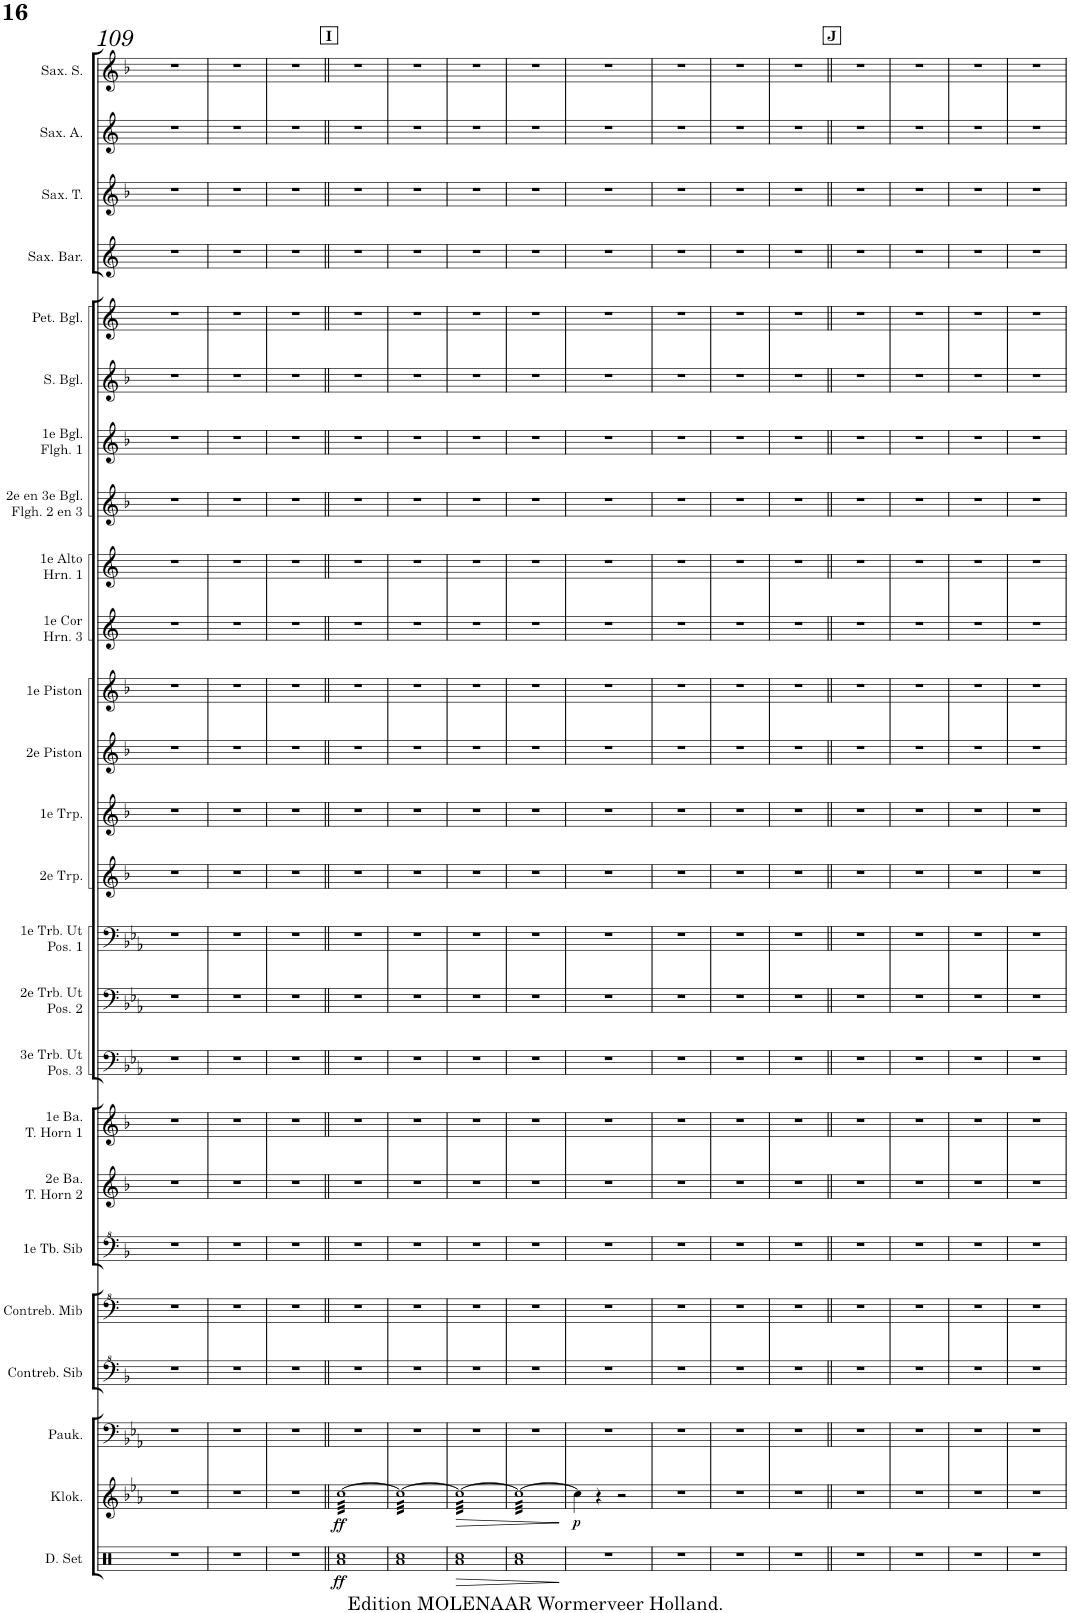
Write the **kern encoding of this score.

**kern	**dynam	**kern	**dynam	**kern	**kern	**kern	**kern	**kern	**kern	**kern	**kern	**kern	**kern	**kern	**kern	**kern	**kern	**kern	**kern	**kern	**kern	**kern	**kern	**kern	**kern	**kern
*part25	*part25	*part24	*part24	*part23	*part22	*part21	*part20	*part19	*part18	*part17	*part16	*part15	*part14	*part13	*part12	*part11	*part10	*part9	*part8	*part7	*part6	*part5	*part4	*part3	*part2	*part1
*staff25	*staff25	*staff24	*staff24	*staff23	*staff22	*staff21	*staff20	*staff19	*staff18	*staff17	*staff16	*staff15	*staff14	*staff13	*staff12	*staff11	*staff10	*staff9	*staff8	*staff7	*staff6	*staff5	*staff4	*staff3	*staff2	*staff1
*I"Grote Trom	*	*I"Tambour	*	*I"Pauken	*I"Contrebasse Sib	*I"Contrebasse Mib	*I"1e Tuba Sib	*I"2e Baryton Tenorhorn 2	*I"1e Baryton Tenorhorn 1	*I"3e Trombone Ut Posaune 3	*I"2e Trombone Ut Posaune 2	*I"1e Trombone Ut Posaune 1	*I"2e Trompet	*I"1e Trompet	*I"2e Piston	*I"1e Piston	*I"1e Cor Horn 3	*I"1e Alto Horn 1	*I"2e en 3e Bugle Flugelhorn 2 en 3	*I"1e Bugle Flugelhorn 1	*I"Solo Bugle Fanfare	*I"Petite Bugle	*I"Saxophoon Baryton	*I"Saxophoon Tenor	*I"Saxophoon Alt	*I"Saxophoon Sopraan
*	*	*	*	*I'Pauk.	*I'Contreb. Sib	*I'Contreb. Mib	*I'1e Tb. Sib	*I'2e Ba. T. Horn 2	*I'1e Ba. T. Horn 1	*I'3e Trb. Ut Pos. 3	*I'2e Trb. Ut Pos. 2	*I'1e Trb. Ut Pos. 1	*I'2e Trp.	*I'1e Trp.	*I'2e Piston	*I'1e Piston	*I'1e Cor Hrn. 3	*I'1e Alto Hrn. 1	*I'2e en 3e Bgl. Flgh. 2 en 3	*I'1e Bgl. Flgh. 1	*I'S. Bgl.	*I'Pet. Bgl.	*I'Sax. Bar.	*I'Sax. T.	*I'Sax. A.	*I'Sax. S.
!!LO:PB:g=z
*clefX	*	*clefG2	*	*clefF4	*clefF^4	*clefF^4	*clefF^4	*clefG2	*clefG2	*clefF4	*clefF4	*clefF4	*clefG2	*clefG2	*clefG2	*clefG2	*clefG2	*clefG2	*clefG2	*clefG2	*clefG2	*clefG2	*clefG2	*clefG2	*clefG2	*clefG2
*	*	*Trd-14c-24	*	*	*Trd15c26	*Trd12c21	*Trd8c14	*Trd8c14	*Trd8c14	*	*	*	*Trd1c2	*Trd1c2	*Trd1c2	*Trd1c2	*Trd5c9	*Trd5c9	*Trd1c2	*Trd1c2	*Trd1c2	*Trd-2c-3	*Trd12c21	*Trd8c14	*Trd5c9	*Trd1c2
*k[]	*	*k[b-e-a-]	*	*k[b-e-a-]	*k[b-]	*k[]	*k[b-]	*k[b-]	*k[b-]	*k[b-e-a-]	*k[b-e-a-]	*k[b-e-a-]	*k[b-]	*k[b-]	*k[b-]	*k[b-]	*k[]	*k[]	*k[b-]	*k[b-]	*k[b-]	*k[]	*k[]	*k[b-]	*k[]	*k[b-]
*M2/2	*	*M2/2	*	*M2/2	*M2/2	*M2/2	*M2/2	*M2/2	*M2/2	*M2/2	*M2/2	*M2/2	*M2/2	*M2/2	*M2/2	*M2/2	*M2/2	*M2/2	*M2/2	*M2/2	*M2/2	*M2/2	*M2/2	*M2/2	*M2/2	*M2/2
*met(c|)	*	*met(c|)	*	*met(c|)	*met(c|)	*met(c|)	*met(c|)	*met(c|)	*met(c|)	*met(c|)	*met(c|)	*met(c|)	*met(c|)	*met(c|)	*met(c|)	*met(c|)	*met(c|)	*met(c|)	*met(c|)	*met(c|)	*met(c|)	*met(c|)	*met(c|)	*met(c|)	*met(c|)	*met(c|)
=109	=109	=109	=109	=109	=109	=109	=109	=109	=109	=109	=109	=109	=109	=109	=109	=109	=109	=109	=109	=109	=109	=109	=109	=109	=109	=109
1r	.	1r	.	1r	1r	1r	1r	1r	1r	1r	1r	1r	1r	1r	1r	1r	1r	1r	1r	1r	1r	1r	1r	1r	1r	1r
=110	=110	=110	=110	=110	=110	=110	=110	=110	=110	=110	=110	=110	=110	=110	=110	=110	=110	=110	=110	=110	=110	=110	=110	=110	=110	=110
1r	.	1r	.	1r	1r	1r	1r	1r	1r	1r	1r	1r	1r	1r	1r	1r	1r	1r	1r	1r	1r	1r	1r	1r	1r	1r
=111	=111	=111	=111	=111	=111	=111	=111	=111	=111	=111	=111	=111	=111	=111	=111	=111	=111	=111	=111	=111	=111	=111	=111	=111	=111	=111
1r	.	1r	.	1r	1r	1r	1r	1r	1r	1r	1r	1r	1r	1r	1r	1r	1r	1r	1r	1r	1r	1r	1r	1r	1r	1r
!!LO:REH:place=s1:a:B:cj:fs=12:t=I
=112||	=112||	=112||	=112||	=112||	=112||	=112||	=112||	=112||	=112||	=112||	=112||	=112||	=112||	=112||	=112||	=112||	=112||	=112||	=112||	=112||	=112||	=112||	=112||	=112||	=112||	=112||
*^	*	*	*	*	*	*	*	*	*	*	*	*	*	*	*	*	*	*	*	*	*	*	*	*	*	*
!	!	!LO:DY:b	!	!LO:DY:b	!	!	!	!	!	!	!	!	!	!	!	!	!	!	!	!	!	!	!	!	!	!	!
*	*	*	*tremolo	*	*	*	*	*	*	*	*	*	*	*	*	*	*	*	*	*	*	*	*	*	*	*	*
1Rcc	1Ra	ff	[32ccLLL	ff	1r	1r	1r	1r	1r	1r	1r	1r	1r	1r	1r	1r	1r	1r	1r	1r	1r	1r	1r	1r	1r	1r	1r
.	.	.	32cc	.	.	.	.	.	.	.	.	.	.	.	.	.	.	.	.	.	.	.	.	.	.	.	.
.	.	.	32cc	.	.	.	.	.	.	.	.	.	.	.	.	.	.	.	.	.	.	.	.	.	.	.	.
.	.	.	32cc	.	.	.	.	.	.	.	.	.	.	.	.	.	.	.	.	.	.	.	.	.	.	.	.
.	.	.	32cc	.	.	.	.	.	.	.	.	.	.	.	.	.	.	.	.	.	.	.	.	.	.	.	.
.	.	.	32cc	.	.	.	.	.	.	.	.	.	.	.	.	.	.	.	.	.	.	.	.	.	.	.	.
.	.	.	32cc	.	.	.	.	.	.	.	.	.	.	.	.	.	.	.	.	.	.	.	.	.	.	.	.
.	.	.	32cc	.	.	.	.	.	.	.	.	.	.	.	.	.	.	.	.	.	.	.	.	.	.	.	.
.	.	.	32cc	.	.	.	.	.	.	.	.	.	.	.	.	.	.	.	.	.	.	.	.	.	.	.	.
.	.	.	32cc	.	.	.	.	.	.	.	.	.	.	.	.	.	.	.	.	.	.	.	.	.	.	.	.
.	.	.	32cc	.	.	.	.	.	.	.	.	.	.	.	.	.	.	.	.	.	.	.	.	.	.	.	.
.	.	.	32cc	.	.	.	.	.	.	.	.	.	.	.	.	.	.	.	.	.	.	.	.	.	.	.	.
.	.	.	32cc	.	.	.	.	.	.	.	.	.	.	.	.	.	.	.	.	.	.	.	.	.	.	.	.
.	.	.	32cc	.	.	.	.	.	.	.	.	.	.	.	.	.	.	.	.	.	.	.	.	.	.	.	.
.	.	.	32cc	.	.	.	.	.	.	.	.	.	.	.	.	.	.	.	.	.	.	.	.	.	.	.	.
.	.	.	32cc	.	.	.	.	.	.	.	.	.	.	.	.	.	.	.	.	.	.	.	.	.	.	.	.
.	.	.	32cc	.	.	.	.	.	.	.	.	.	.	.	.	.	.	.	.	.	.	.	.	.	.	.	.
.	.	.	32cc	.	.	.	.	.	.	.	.	.	.	.	.	.	.	.	.	.	.	.	.	.	.	.	.
.	.	.	32cc	.	.	.	.	.	.	.	.	.	.	.	.	.	.	.	.	.	.	.	.	.	.	.	.
.	.	.	32cc	.	.	.	.	.	.	.	.	.	.	.	.	.	.	.	.	.	.	.	.	.	.	.	.
.	.	.	32cc	.	.	.	.	.	.	.	.	.	.	.	.	.	.	.	.	.	.	.	.	.	.	.	.
.	.	.	32cc	.	.	.	.	.	.	.	.	.	.	.	.	.	.	.	.	.	.	.	.	.	.	.	.
.	.	.	32cc	.	.	.	.	.	.	.	.	.	.	.	.	.	.	.	.	.	.	.	.	.	.	.	.
.	.	.	32cc	.	.	.	.	.	.	.	.	.	.	.	.	.	.	.	.	.	.	.	.	.	.	.	.
.	.	.	32cc	.	.	.	.	.	.	.	.	.	.	.	.	.	.	.	.	.	.	.	.	.	.	.	.
.	.	.	32cc	.	.	.	.	.	.	.	.	.	.	.	.	.	.	.	.	.	.	.	.	.	.	.	.
.	.	.	32cc	.	.	.	.	.	.	.	.	.	.	.	.	.	.	.	.	.	.	.	.	.	.	.	.
.	.	.	32cc	.	.	.	.	.	.	.	.	.	.	.	.	.	.	.	.	.	.	.	.	.	.	.	.
.	.	.	32cc	.	.	.	.	.	.	.	.	.	.	.	.	.	.	.	.	.	.	.	.	.	.	.	.
.	.	.	32cc	.	.	.	.	.	.	.	.	.	.	.	.	.	.	.	.	.	.	.	.	.	.	.	.
.	.	.	32cc	.	.	.	.	.	.	.	.	.	.	.	.	.	.	.	.	.	.	.	.	.	.	.	.
.	.	.	32ccJJJ	.	.	.	.	.	.	.	.	.	.	.	.	.	.	.	.	.	.	.	.	.	.	.	.
=113	=113	=113	=113	=113	=113	=113	=113	=113	=113	=113	=113	=113	=113	=113	=113	=113	=113	=113	=113	=113	=113	=113	=113	=113	=113	=113	=113
1Rcc	1Ra	.	32ccLLL	.	1r	1r	1r	1r	1r	1r	1r	1r	1r	1r	1r	1r	1r	1r	1r	1r	1r	1r	1r	1r	1r	1r	1r
.	.	.	32cc	.	.	.	.	.	.	.	.	.	.	.	.	.	.	.	.	.	.	.	.	.	.	.	.
.	.	.	32cc	.	.	.	.	.	.	.	.	.	.	.	.	.	.	.	.	.	.	.	.	.	.	.	.
.	.	.	32cc	.	.	.	.	.	.	.	.	.	.	.	.	.	.	.	.	.	.	.	.	.	.	.	.
.	.	.	32cc	.	.	.	.	.	.	.	.	.	.	.	.	.	.	.	.	.	.	.	.	.	.	.	.
.	.	.	32cc	.	.	.	.	.	.	.	.	.	.	.	.	.	.	.	.	.	.	.	.	.	.	.	.
.	.	.	32cc	.	.	.	.	.	.	.	.	.	.	.	.	.	.	.	.	.	.	.	.	.	.	.	.
.	.	.	32cc	.	.	.	.	.	.	.	.	.	.	.	.	.	.	.	.	.	.	.	.	.	.	.	.
.	.	.	32cc	.	.	.	.	.	.	.	.	.	.	.	.	.	.	.	.	.	.	.	.	.	.	.	.
.	.	.	32cc	.	.	.	.	.	.	.	.	.	.	.	.	.	.	.	.	.	.	.	.	.	.	.	.
.	.	.	32cc	.	.	.	.	.	.	.	.	.	.	.	.	.	.	.	.	.	.	.	.	.	.	.	.
.	.	.	32cc	.	.	.	.	.	.	.	.	.	.	.	.	.	.	.	.	.	.	.	.	.	.	.	.
.	.	.	32cc	.	.	.	.	.	.	.	.	.	.	.	.	.	.	.	.	.	.	.	.	.	.	.	.
.	.	.	32cc	.	.	.	.	.	.	.	.	.	.	.	.	.	.	.	.	.	.	.	.	.	.	.	.
.	.	.	32cc	.	.	.	.	.	.	.	.	.	.	.	.	.	.	.	.	.	.	.	.	.	.	.	.
.	.	.	32cc	.	.	.	.	.	.	.	.	.	.	.	.	.	.	.	.	.	.	.	.	.	.	.	.
.	.	.	32cc	.	.	.	.	.	.	.	.	.	.	.	.	.	.	.	.	.	.	.	.	.	.	.	.
.	.	.	32cc	.	.	.	.	.	.	.	.	.	.	.	.	.	.	.	.	.	.	.	.	.	.	.	.
.	.	.	32cc	.	.	.	.	.	.	.	.	.	.	.	.	.	.	.	.	.	.	.	.	.	.	.	.
.	.	.	32cc	.	.	.	.	.	.	.	.	.	.	.	.	.	.	.	.	.	.	.	.	.	.	.	.
.	.	.	32cc	.	.	.	.	.	.	.	.	.	.	.	.	.	.	.	.	.	.	.	.	.	.	.	.
.	.	.	32cc	.	.	.	.	.	.	.	.	.	.	.	.	.	.	.	.	.	.	.	.	.	.	.	.
.	.	.	32cc	.	.	.	.	.	.	.	.	.	.	.	.	.	.	.	.	.	.	.	.	.	.	.	.
.	.	.	32cc	.	.	.	.	.	.	.	.	.	.	.	.	.	.	.	.	.	.	.	.	.	.	.	.
.	.	.	32cc	.	.	.	.	.	.	.	.	.	.	.	.	.	.	.	.	.	.	.	.	.	.	.	.
.	.	.	32cc	.	.	.	.	.	.	.	.	.	.	.	.	.	.	.	.	.	.	.	.	.	.	.	.
.	.	.	32cc	.	.	.	.	.	.	.	.	.	.	.	.	.	.	.	.	.	.	.	.	.	.	.	.
.	.	.	32cc	.	.	.	.	.	.	.	.	.	.	.	.	.	.	.	.	.	.	.	.	.	.	.	.
.	.	.	32cc	.	.	.	.	.	.	.	.	.	.	.	.	.	.	.	.	.	.	.	.	.	.	.	.
.	.	.	32cc	.	.	.	.	.	.	.	.	.	.	.	.	.	.	.	.	.	.	.	.	.	.	.	.
.	.	.	32cc	.	.	.	.	.	.	.	.	.	.	.	.	.	.	.	.	.	.	.	.	.	.	.	.
.	.	.	32ccJJJ	.	.	.	.	.	.	.	.	.	.	.	.	.	.	.	.	.	.	.	.	.	.	.	.
=114	=114	=114	=114	=114	=114	=114	=114	=114	=114	=114	=114	=114	=114	=114	=114	=114	=114	=114	=114	=114	=114	=114	=114	=114	=114	=114	=114
!	!	!LO:HP:b	!	!LO:HP:b	!	!	!	!	!	!	!	!	!	!	!	!	!	!	!	!	!	!	!	!	!	!	!
1Rcc	1Ra	>	32ccLLL	>	1r	1r	1r	1r	1r	1r	1r	1r	1r	1r	1r	1r	1r	1r	1r	1r	1r	1r	1r	1r	1r	1r	1r
.	.	.	32cc	.	.	.	.	.	.	.	.	.	.	.	.	.	.	.	.	.	.	.	.	.	.	.	.
.	.	.	32cc	.	.	.	.	.	.	.	.	.	.	.	.	.	.	.	.	.	.	.	.	.	.	.	.
.	.	.	32cc	.	.	.	.	.	.	.	.	.	.	.	.	.	.	.	.	.	.	.	.	.	.	.	.
.	.	.	32cc	.	.	.	.	.	.	.	.	.	.	.	.	.	.	.	.	.	.	.	.	.	.	.	.
.	.	.	32cc	.	.	.	.	.	.	.	.	.	.	.	.	.	.	.	.	.	.	.	.	.	.	.	.
.	.	.	32cc	.	.	.	.	.	.	.	.	.	.	.	.	.	.	.	.	.	.	.	.	.	.	.	.
.	.	.	32cc	.	.	.	.	.	.	.	.	.	.	.	.	.	.	.	.	.	.	.	.	.	.	.	.
.	.	.	32cc	.	.	.	.	.	.	.	.	.	.	.	.	.	.	.	.	.	.	.	.	.	.	.	.
.	.	.	32cc	.	.	.	.	.	.	.	.	.	.	.	.	.	.	.	.	.	.	.	.	.	.	.	.
.	.	.	32cc	.	.	.	.	.	.	.	.	.	.	.	.	.	.	.	.	.	.	.	.	.	.	.	.
.	.	.	32cc	.	.	.	.	.	.	.	.	.	.	.	.	.	.	.	.	.	.	.	.	.	.	.	.
.	.	.	32cc	.	.	.	.	.	.	.	.	.	.	.	.	.	.	.	.	.	.	.	.	.	.	.	.
.	.	.	32cc	.	.	.	.	.	.	.	.	.	.	.	.	.	.	.	.	.	.	.	.	.	.	.	.
.	.	.	32cc	.	.	.	.	.	.	.	.	.	.	.	.	.	.	.	.	.	.	.	.	.	.	.	.
.	.	.	32cc	.	.	.	.	.	.	.	.	.	.	.	.	.	.	.	.	.	.	.	.	.	.	.	.
.	.	.	32cc	.	.	.	.	.	.	.	.	.	.	.	.	.	.	.	.	.	.	.	.	.	.	.	.
.	.	.	32cc	.	.	.	.	.	.	.	.	.	.	.	.	.	.	.	.	.	.	.	.	.	.	.	.
.	.	.	32cc	.	.	.	.	.	.	.	.	.	.	.	.	.	.	.	.	.	.	.	.	.	.	.	.
.	.	.	32cc	.	.	.	.	.	.	.	.	.	.	.	.	.	.	.	.	.	.	.	.	.	.	.	.
.	.	.	32cc	.	.	.	.	.	.	.	.	.	.	.	.	.	.	.	.	.	.	.	.	.	.	.	.
.	.	.	32cc	.	.	.	.	.	.	.	.	.	.	.	.	.	.	.	.	.	.	.	.	.	.	.	.
.	.	.	32cc	.	.	.	.	.	.	.	.	.	.	.	.	.	.	.	.	.	.	.	.	.	.	.	.
.	.	.	32cc	.	.	.	.	.	.	.	.	.	.	.	.	.	.	.	.	.	.	.	.	.	.	.	.
.	.	.	32cc	.	.	.	.	.	.	.	.	.	.	.	.	.	.	.	.	.	.	.	.	.	.	.	.
.	.	.	32cc	.	.	.	.	.	.	.	.	.	.	.	.	.	.	.	.	.	.	.	.	.	.	.	.
.	.	.	32cc	.	.	.	.	.	.	.	.	.	.	.	.	.	.	.	.	.	.	.	.	.	.	.	.
.	.	.	32cc	.	.	.	.	.	.	.	.	.	.	.	.	.	.	.	.	.	.	.	.	.	.	.	.
.	.	.	32cc	.	.	.	.	.	.	.	.	.	.	.	.	.	.	.	.	.	.	.	.	.	.	.	.
.	.	.	32cc	.	.	.	.	.	.	.	.	.	.	.	.	.	.	.	.	.	.	.	.	.	.	.	.
.	.	.	32cc	.	.	.	.	.	.	.	.	.	.	.	.	.	.	.	.	.	.	.	.	.	.	.	.
.	.	.	32ccJJJ	.	.	.	.	.	.	.	.	.	.	.	.	.	.	.	.	.	.	.	.	.	.	.	.
=115	=115	=115	=115	=115	=115	=115	=115	=115	=115	=115	=115	=115	=115	=115	=115	=115	=115	=115	=115	=115	=115	=115	=115	=115	=115	=115	=115
1Rcc	1Ra	.	32ccLLL	.	1r	1r	1r	1r	1r	1r	1r	1r	1r	1r	1r	1r	1r	1r	1r	1r	1r	1r	1r	1r	1r	1r	1r
.	.	.	32cc	.	.	.	.	.	.	.	.	.	.	.	.	.	.	.	.	.	.	.	.	.	.	.	.
.	.	.	32cc	.	.	.	.	.	.	.	.	.	.	.	.	.	.	.	.	.	.	.	.	.	.	.	.
.	.	.	32cc	.	.	.	.	.	.	.	.	.	.	.	.	.	.	.	.	.	.	.	.	.	.	.	.
.	.	.	32cc	.	.	.	.	.	.	.	.	.	.	.	.	.	.	.	.	.	.	.	.	.	.	.	.
.	.	.	32cc	.	.	.	.	.	.	.	.	.	.	.	.	.	.	.	.	.	.	.	.	.	.	.	.
.	.	.	32cc	.	.	.	.	.	.	.	.	.	.	.	.	.	.	.	.	.	.	.	.	.	.	.	.
.	.	.	32cc	.	.	.	.	.	.	.	.	.	.	.	.	.	.	.	.	.	.	.	.	.	.	.	.
.	.	.	32cc	.	.	.	.	.	.	.	.	.	.	.	.	.	.	.	.	.	.	.	.	.	.	.	.
.	.	.	32cc	.	.	.	.	.	.	.	.	.	.	.	.	.	.	.	.	.	.	.	.	.	.	.	.
.	.	.	32cc	.	.	.	.	.	.	.	.	.	.	.	.	.	.	.	.	.	.	.	.	.	.	.	.
.	.	.	32cc	.	.	.	.	.	.	.	.	.	.	.	.	.	.	.	.	.	.	.	.	.	.	.	.
.	.	.	32cc	.	.	.	.	.	.	.	.	.	.	.	.	.	.	.	.	.	.	.	.	.	.	.	.
.	.	.	32cc	.	.	.	.	.	.	.	.	.	.	.	.	.	.	.	.	.	.	.	.	.	.	.	.
.	.	.	32cc	.	.	.	.	.	.	.	.	.	.	.	.	.	.	.	.	.	.	.	.	.	.	.	.
.	.	.	32cc	.	.	.	.	.	.	.	.	.	.	.	.	.	.	.	.	.	.	.	.	.	.	.	.
.	.	.	32cc	.	.	.	.	.	.	.	.	.	.	.	.	.	.	.	.	.	.	.	.	.	.	.	.
.	.	.	32cc	.	.	.	.	.	.	.	.	.	.	.	.	.	.	.	.	.	.	.	.	.	.	.	.
.	.	.	32cc	.	.	.	.	.	.	.	.	.	.	.	.	.	.	.	.	.	.	.	.	.	.	.	.
.	.	.	32cc	.	.	.	.	.	.	.	.	.	.	.	.	.	.	.	.	.	.	.	.	.	.	.	.
.	.	.	32cc	.	.	.	.	.	.	.	.	.	.	.	.	.	.	.	.	.	.	.	.	.	.	.	.
.	.	.	32cc	.	.	.	.	.	.	.	.	.	.	.	.	.	.	.	.	.	.	.	.	.	.	.	.
.	.	.	32cc	.	.	.	.	.	.	.	.	.	.	.	.	.	.	.	.	.	.	.	.	.	.	.	.
.	.	.	32cc	.	.	.	.	.	.	.	.	.	.	.	.	.	.	.	.	.	.	.	.	.	.	.	.
.	.	.	32cc	.	.	.	.	.	.	.	.	.	.	.	.	.	.	.	.	.	.	.	.	.	.	.	.
.	.	.	32cc	.	.	.	.	.	.	.	.	.	.	.	.	.	.	.	.	.	.	.	.	.	.	.	.
.	.	.	32cc	.	.	.	.	.	.	.	.	.	.	.	.	.	.	.	.	.	.	.	.	.	.	.	.
.	.	.	32cc	.	.	.	.	.	.	.	.	.	.	.	.	.	.	.	.	.	.	.	.	.	.	.	.
.	.	.	32cc	.	.	.	.	.	.	.	.	.	.	.	.	.	.	.	.	.	.	.	.	.	.	.	.
.	.	.	32cc	.	.	.	.	.	.	.	.	.	.	.	.	.	.	.	.	.	.	.	.	.	.	.	.
.	.	.	32cc	.	.	.	.	.	.	.	.	.	.	.	.	.	.	.	.	.	.	.	.	.	.	.	.
.	.	.	32ccJJJ	.	.	.	.	.	.	.	.	.	.	.	.	.	.	.	.	.	.	.	.	.	.	.	.
*	*	*	*Xtremolo	*	*	*	*	*	*	*	*	*	*	*	*	*	*	*	*	*	*	*	*	*	*	*	*
*v	*v	*	*	*	*	*	*	*	*	*	*	*	*	*	*	*	*	*	*	*	*	*	*	*	*	*	*
.	]	.	]	.	.	.	.	.	.	.	.	.	.	.	.	.	.	.	.	.	.	.	.	.	.	.
=116	=116	=116	=116	=116	=116	=116	=116	=116	=116	=116	=116	=116	=116	=116	=116	=116	=116	=116	=116	=116	=116	=116	=116	=116	=116	=116
!	!	!	!LO:DY:b	!	!	!	!	!	!	!	!	!	!	!	!	!	!	!	!	!	!	!	!	!	!	!
1r	.	4cc\]	p	1r	1r	1r	1r	1r	1r	1r	1r	1r	1r	1r	1r	1r	1r	1r	1r	1r	1r	1r	1r	1r	1r	1r
.	.	4r	.	.	.	.	.	.	.	.	.	.	.	.	.	.	.	.	.	.	.	.	.	.	.	.
.	.	2r	.	.	.	.	.	.	.	.	.	.	.	.	.	.	.	.	.	.	.	.	.	.	.	.
=117	=117	=117	=117	=117	=117	=117	=117	=117	=117	=117	=117	=117	=117	=117	=117	=117	=117	=117	=117	=117	=117	=117	=117	=117	=117	=117
1r	.	1r	.	1r	1r	1r	1r	1r	1r	1r	1r	1r	1r	1r	1r	1r	1r	1r	1r	1r	1r	1r	1r	1r	1r	1r
=118	=118	=118	=118	=118	=118	=118	=118	=118	=118	=118	=118	=118	=118	=118	=118	=118	=118	=118	=118	=118	=118	=118	=118	=118	=118	=118
1r	.	1r	.	1r	1r	1r	1r	1r	1r	1r	1r	1r	1r	1r	1r	1r	1r	1r	1r	1r	1r	1r	1r	1r	1r	1r
=119	=119	=119	=119	=119	=119	=119	=119	=119	=119	=119	=119	=119	=119	=119	=119	=119	=119	=119	=119	=119	=119	=119	=119	=119	=119	=119
1r	.	1r	.	1r	1r	1r	1r	1r	1r	1r	1r	1r	1r	1r	1r	1r	1r	1r	1r	1r	1r	1r	1r	1r	1r	1r
!!LO:REH:place=s1:a:B:cj:fs=12:t=J
=120||	=120||	=120||	=120||	=120||	=120||	=120||	=120||	=120||	=120||	=120||	=120||	=120||	=120||	=120||	=120||	=120||	=120||	=120||	=120||	=120||	=120||	=120||	=120||	=120||	=120||	=120||
1r	.	1r	.	1r	1r	1r	1r	1r	1r	1r	1r	1r	1r	1r	1r	1r	1r	1r	1r	1r	1r	1r	1r	1r	1r	1r
=121	=121	=121	=121	=121	=121	=121	=121	=121	=121	=121	=121	=121	=121	=121	=121	=121	=121	=121	=121	=121	=121	=121	=121	=121	=121	=121
1r	.	1r	.	1r	1r	1r	1r	1r	1r	1r	1r	1r	1r	1r	1r	1r	1r	1r	1r	1r	1r	1r	1r	1r	1r	1r
=122	=122	=122	=122	=122	=122	=122	=122	=122	=122	=122	=122	=122	=122	=122	=122	=122	=122	=122	=122	=122	=122	=122	=122	=122	=122	=122
1r	.	1r	.	1r	1r	1r	1r	1r	1r	1r	1r	1r	1r	1r	1r	1r	1r	1r	1r	1r	1r	1r	1r	1r	1r	1r
=123	=123	=123	=123	=123	=123	=123	=123	=123	=123	=123	=123	=123	=123	=123	=123	=123	=123	=123	=123	=123	=123	=123	=123	=123	=123	=123
1r	.	1r	.	1r	1r	1r	1r	1r	1r	1r	1r	1r	1r	1r	1r	1r	1r	1r	1r	1r	1r	1r	1r	1r	1r	1r
=	=	=	=	=	=	=	=	=	=	=	=	=	=	=	=	=	=	=	=	=	=	=	=	=	=	=
*-	*-	*-	*-	*-	*-	*-	*-	*-	*-	*-	*-	*-	*-	*-	*-	*-	*-	*-	*-	*-	*-	*-	*-	*-	*-	*-
